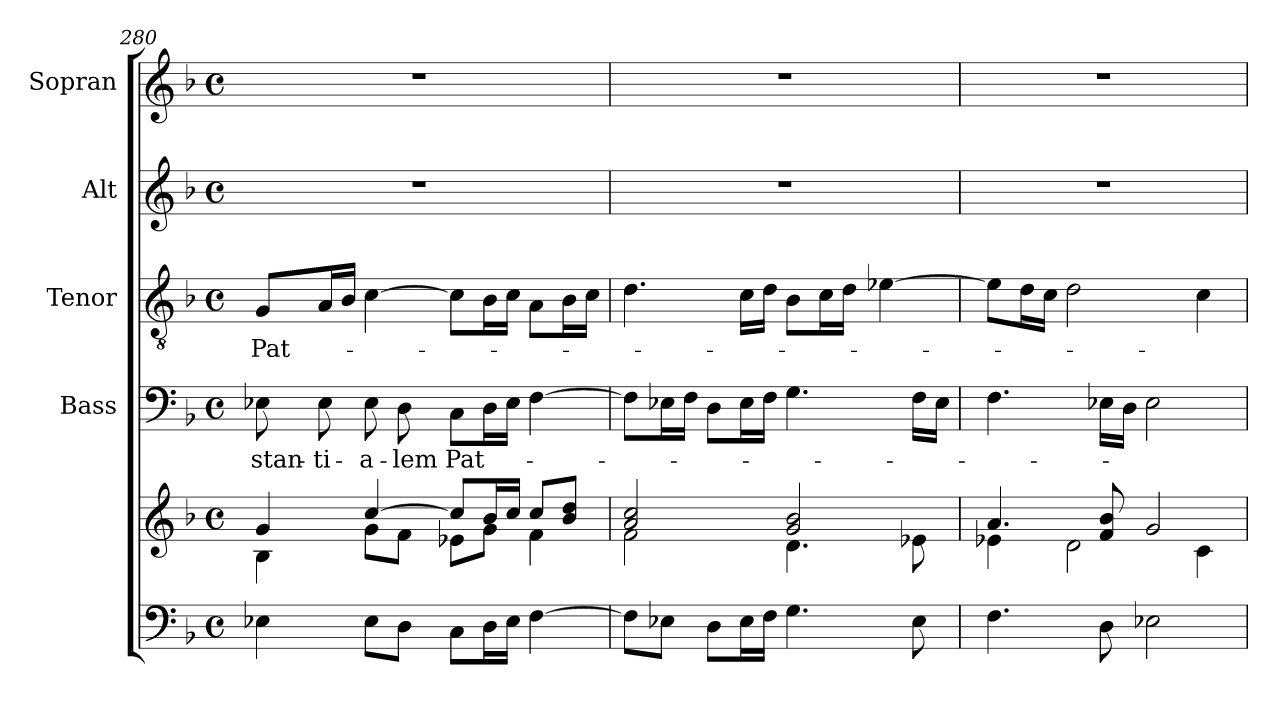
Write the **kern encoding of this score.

**kern	**kern	**kern	**text	**kern	**text	**kern	**kern
*part5	*part5	*part4	*part4	*part3	*part3	*part2	*part1
*staff6	*staff5	*staff4	*staff4	*staff3	*staff3	*staff2	*staff1
*	*	*I"Bass	*	*I"Tenor	*	*I"Alt	*I"Sopran
*	*	*I'B.	*	*I'T.	*	*I'A.	*I'S.
!!LO:PB:g=z
*clefF4	*clefG2	*clefF4	*	*clefGv2	*	*clefG2	*clefG2
*k[b-]	*k[b-]	*k[b-]	*	*k[b-]	*	*k[b-]	*k[b-]
*F:	*F:	*F:	*	*F:	*	*F:	*F:
*M4/4	*M4/4	*M4/4	*	*M4/4	*	*M4/4	*M4/4
*met(c)	*met(c)	*met(c)	*	*met(c)	*	*met(c)	*met(c)
=280	=280	=280	=280	=280	=280	=280	=280
*	*^	*	*	*	*	*	*
!	!	!	!	!LO:LY:b	!	!LO:LY:b	!	!
4E-X\	4g/	4B-\	8E-X\	-stan-	8G/L	Pat-	1r	1r
!	!	!	!	!LO:LY:b	!	!	!	!
.	.	.	8E-\	-ti-	16A/L	.	.	.
.	.	.	.	.	16B-/JJ	.	.	.
!	!	!	!	!LO:LY:b	!	!	!	!
8E-\L	[>4cc/	8g\L	8E-\	-a-	[4c\	.	.	.
!	!	!	!	!LO:LY:b	!	!	!	!
8D\J	.	8f\J	8D\	-lem	.	.	.	.
!	!	!	!	!LO:LY:b	!	!	!	!
8C\L	8cc/L]	8e-X\L	8C\L	Pat-	8c\L]	.	.	.
16D\L	16b-/L	8g\J	16D\L	.	16B-\L	.	.	.
16E-\JJ	16cc/JJ	.	16E-\JJ	.	16c\JJ	.	.	.
[4F\	8cc/L	4f\	[4F\	.	8A\L	.	.	.
.	8b-/ 8dd/J	.	.	.	16B-\L	.	.	.
.	.	.	.	.	16c\JJ	.	.	.
=281	=281	=281	=281	=281	=281	=281	=281	=281
8F\L]	2a/ 2cc/	2f\	8F\L]	.	4.d\	.	1r	1r
8E-X\J	.	.	16E-X\L	.	.	.	.	.
.	.	.	16F\JJ	.	.	.	.	.
8D\L	.	.	8D\L	.	.	.	.	.
16E-\L	.	.	16E-\L	.	16c\LL	.	.	.
16F\JJ	.	.	16F\JJ	.	16d\JJ	.	.	.
4.G\	2g/ 2b-/	4.d\	4.G\	.	8B-\L	.	.	.
.	.	.	.	.	16c\L	.	.	.
.	.	.	.	.	16d\JJ	.	.	.
.	.	.	.	.	[4e-X\	.	.	.
8E-\	.	8e-X\	16F\LL	.	.	.	.	.
.	.	.	16E-\JJ	.	.	.	.	.
=282	=282	=282	=282	=282	=282	=282	=282	=282
4.F\	4.a/	4e-X\	4.F\	.	8e-\L]	.	1r	1r
.	.	.	.	.	16d\L	.	.	.
.	.	.	.	.	16c\JJ	.	.	.
.	.	2d\	.	.	2d\	.	.	.
8D\	8f/ 8b-/	.	16E-X\LL	.	.	.	.	.
.	.	.	16D\JJ	.	.	.	.	.
2E-X\	2g/	.	2E-\	.	.	.	.	.
.	.	4c\	.	.	4c\	.	.	.
*	*v	*v	*	*	*	*	*	*
=	=	=	=	=	=	=	=
*-	*-	*-	*-	*-	*-	*-	*-
